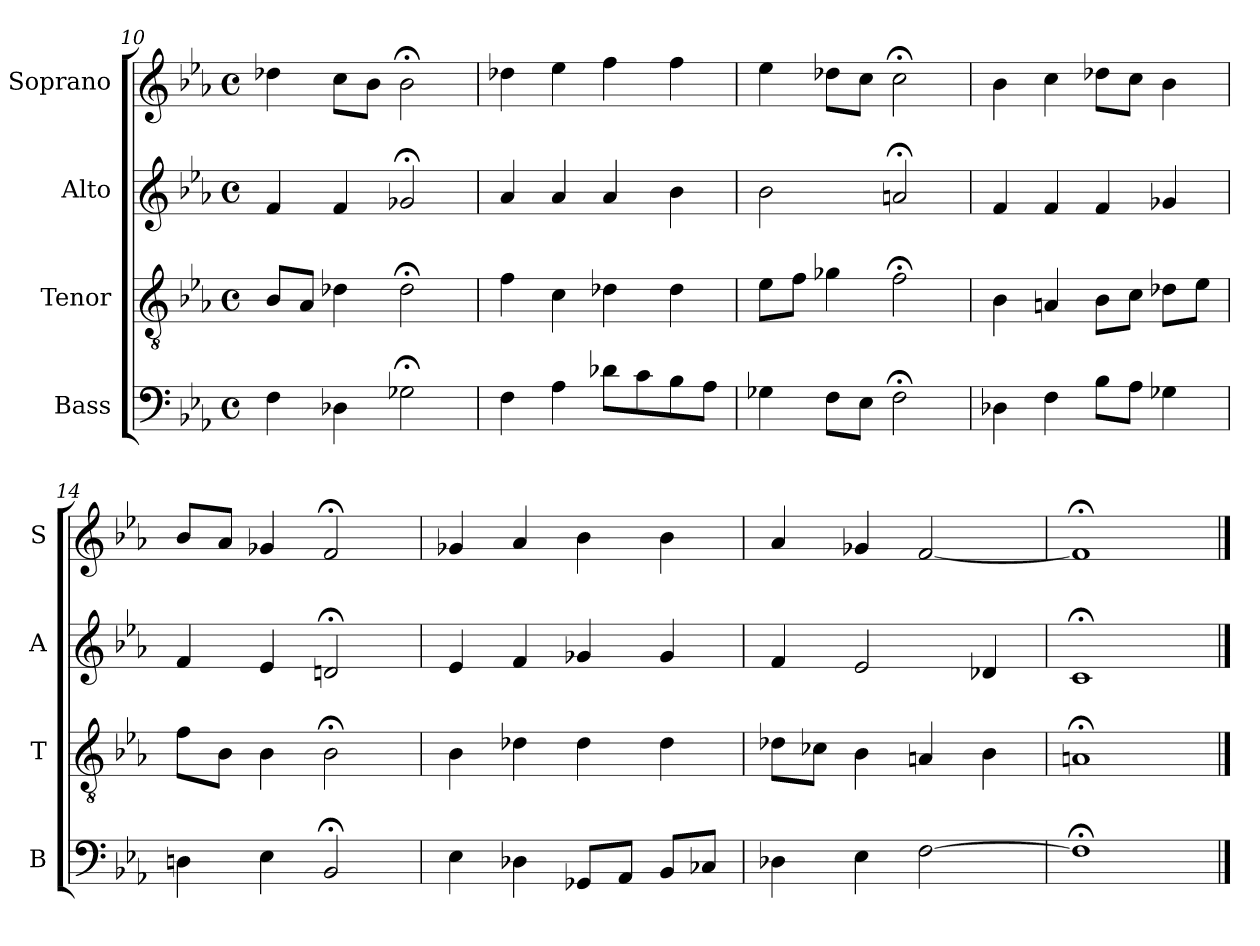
**kern	**kern	**kern	**kern
*part4	*part3	*part2	*part1
*staff4	*staff3	*staff2	*staff1
*I"Bass	*I"Tenor	*I"Alto	*I"Soprano
*I'B	*I'T	*I'A	*I'S
*clefF4	*clefGv2	*clefG2	*clefG2
*k[b-e-a-]	*k[b-e-a-]	*k[b-e-a-]	*k[b-e-a-]
*F:dor	*F:dor	*F:dor	*F:dor
*M4/4	*M4/4	*M4/4	*M4/4
*met(c)	*met(c)	*met(c)	*met(c)
=10	=10	=10	=10
4F	8B-L	4f	4dd-X
.	8A-J	.	.
4D-X	4d-X	4f	8ccL
.	.	.	8b-J
2G-X;<	2d-;<	2g-X;<	2b-;<
=11	=11	=11	=11
4F	4f	4a-	4dd-X
4A-	4c	4a-	4ee-
8d-XL	4d-X	4a-	4ff
8c	.	.	.
8B-	4d-	4b-	4ff
8A-J	.	.	.
=12	=12	=12	=12
4G-X	8e-L	2b-	4ee-
.	8fJ	.	.
8FL	4g-X	.	8dd-XL
8E-J	.	.	8ccJ
2F;<	2f;<	2an;<	2cc;<
=13	=13	=13	=13
4D-X	4B-	4f	4b-
4F	4An	4f	4cc
8B-L	8B-L	4f	8dd-XL
8A-J	8cJ	.	8ccJ
4G-X	8d-XL	4g-X	4b-
.	8e-J	.	.
=14	=14	=14	=14
4Dn	8fL	4f	8b-L
.	8B-J	.	8a-J
4E-	4B-	4e-	4g-X
2BB-;<	2B-;<	2dn;<	2f;<
=15	=15	=15	=15
4E-	4B-	4e-	4g-X
4D-X	4d-X	4f	4a-
8GG-XL	4d-	4g-X	4b-
8AA-J	.	.	.
8BB-L	4d-	4g-	4b-
8C-XJ	.	.	.
=16	=16	=16	=16
4D-X	8d-XL	4f	4a-
.	8c-XJ	.	.
4E-	4B-	2e-	4g-X
[2F	4An	.	[2f
.	4B-	4d-X	.
=17	=17	=17	=17
1F;<]	1An;<	1c;<	1f;<]
==	==	==	==
*-	*-	*-	*-
